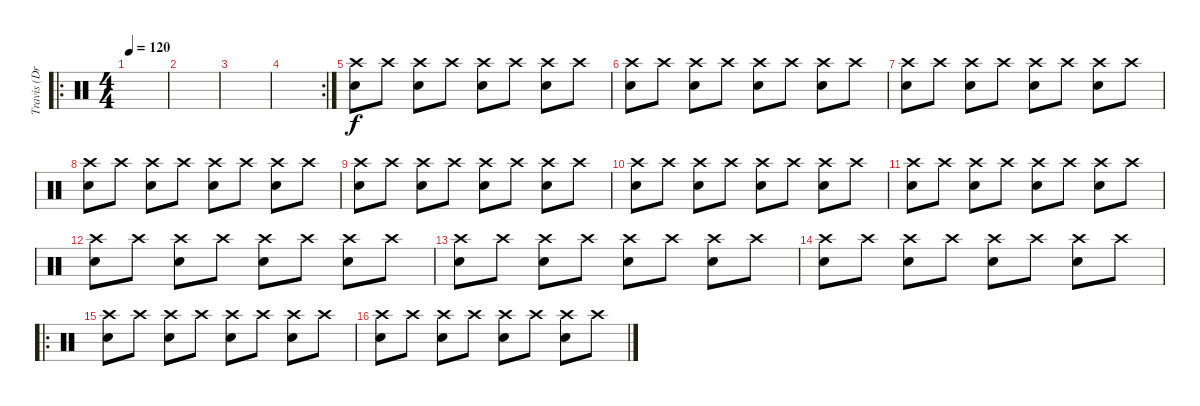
\track ("Travis (Drums)" "Travis (Dr") {instrument percussion}
\staff {score}
\articulation defaults
\ro
\ts (4 4)
\tempo 120
\clef neutral
\ks c
|
|
|
\rc 2
|
("Crash high (hit)" "Electric Snare (hit)").8 "Crash high (hit)".8 ("Crash high (hit)" "Electric Snare (hit)").8 "Crash high (hit)".8 ("Crash high (hit)" "Electric Snare (hit)").8 "Crash high (hit)".8 ("Crash high (hit)" "Electric Snare (hit)").8 "Crash high (hit)".8 |
("Crash high (hit)" "Electric Snare (hit)").8 "Crash high (hit)".8 ("Crash high (hit)" "Electric Snare (hit)").8 "Crash high (hit)".8 ("Crash high (hit)" "Electric Snare (hit)").8 "Crash high (hit)".8 ("Crash high (hit)" "Electric Snare (hit)").8 "Crash high (hit)".8 |
("Crash high (hit)" "Electric Snare (hit)").8 "Crash high (hit)".8 ("Crash high (hit)" "Electric Snare (hit)").8 "Crash high (hit)".8 ("Crash high (hit)" "Electric Snare (hit)").8 "Crash high (hit)".8 ("Crash high (hit)" "Electric Snare (hit)").8 "Crash high (hit)".8 |
("Crash high (hit)" "Electric Snare (hit)").8 "Crash high (hit)".8 ("Crash high (hit)" "Electric Snare (hit)").8 "Crash high (hit)".8 ("Crash high (hit)" "Electric Snare (hit)").8 "Crash high (hit)".8 ("Crash high (hit)" "Electric Snare (hit)").8 "Crash high (hit)".8 |
("Crash high (hit)" "Electric Snare (hit)").8 "Crash high (hit)".8 ("Crash high (hit)" "Electric Snare (hit)").8 "Crash high (hit)".8 ("Crash high (hit)" "Electric Snare (hit)").8 "Crash high (hit)".8 ("Crash high (hit)" "Electric Snare (hit)").8 "Crash high (hit)".8 |
("Crash high (hit)" "Electric Snare (hit)").8 "Crash high (hit)".8 ("Crash high (hit)" "Electric Snare (hit)").8 "Crash high (hit)".8 ("Crash high (hit)" "Electric Snare (hit)").8 "Crash high (hit)".8 ("Crash high (hit)" "Electric Snare (hit)").8 "Crash high (hit)".8 |
("Crash high (hit)" "Electric Snare (hit)").8 "Crash high (hit)".8 ("Crash high (hit)" "Electric Snare (hit)").8 "Crash high (hit)".8 ("Crash high (hit)" "Electric Snare (hit)").8 "Crash high (hit)".8 ("Crash high (hit)" "Electric Snare (hit)").8 "Crash high (hit)".8 |
("Crash high (hit)" "Electric Snare (hit)").8 "Crash high (hit)".8 ("Crash high (hit)" "Electric Snare (hit)").8 "Crash high (hit)".8 ("Crash high (hit)" "Electric Snare (hit)").8 "Crash high (hit)".8 ("Crash high (hit)" "Electric Snare (hit)").8 "Crash high (hit)".8 |
("Crash high (hit)" "Electric Snare (hit)").8 "Crash high (hit)".8 ("Crash high (hit)" "Electric Snare (hit)").8 "Crash high (hit)".8 ("Crash high (hit)" "Electric Snare (hit)").8 "Crash high (hit)".8 ("Crash high (hit)" "Electric Snare (hit)").8 "Crash high (hit)".8 |
("Crash high (hit)" "Electric Snare (hit)").8 "Crash high (hit)".8 ("Crash high (hit)" "Electric Snare (hit)").8 "Crash high (hit)".8 ("Crash high (hit)" "Electric Snare (hit)").8 "Crash high (hit)".8 ("Crash high (hit)" "Electric Snare (hit)").8 "Crash high (hit)".8 |
\ro
("Crash high (hit)" "Electric Snare (hit)").8 "Crash high (hit)".8 ("Crash high (hit)" "Electric Snare (hit)").8 "Crash high (hit)".8 ("Crash high (hit)" "Electric Snare (hit)").8 "Crash high (hit)".8 ("Crash high (hit)" "Electric Snare (hit)").8 "Crash high (hit)".8 |
("Crash high (hit)" "Electric Snare (hit)").8 "Crash high (hit)".8 ("Crash high (hit)" "Electric Snare (hit)").8 "Crash high (hit)".8 ("Crash high (hit)" "Electric Snare (hit)").8 "Crash high (hit)".8 ("Crash high (hit)" "Electric Snare (hit)").8 "Crash high (hit)".8
